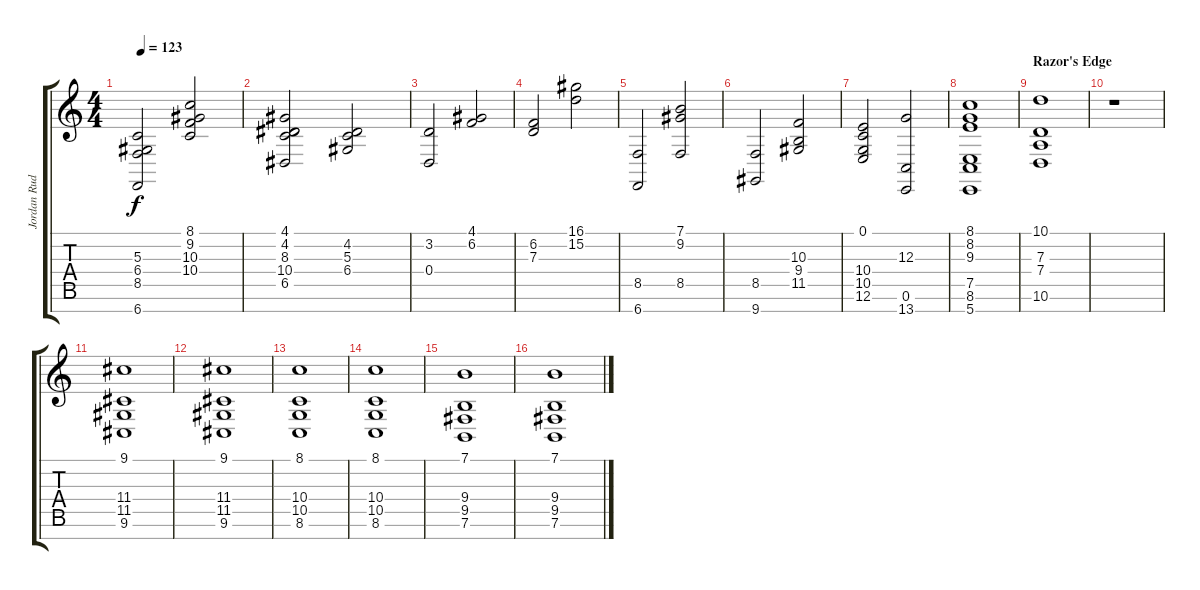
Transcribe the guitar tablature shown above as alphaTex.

\track ("Jordan Rudess" "Jordan Rud") {instrument acousticgrandpiano}
\staff {score tabs}
\tuning (E4 B3 G3 D3 A2 E2 B1) {hide}
\ts (4 4)
\tempo 123
\clef g2
\ks c
(5.3 6.4 8.5 6.7).2{dy f} (8.1 9.2 10.3 10.4).2 |
(4.1 4.2 8.3 10.4 6.5).2 (4.2 5.3 6.4).2 |
(3.2 0.4).2 (4.1 6.2).2 |
(6.2 7.3).2 (16.1 15.2).2 |
(8.5 6.7).2 (7.1 9.2 8.5).2 |
(8.5 9.7).2 (10.3 9.4 11.5).2 |
(0.1 10.4 10.5 12.6).2 (12.3 0.6 13.7).2 |
(8.1 8.2 9.3 7.5 8.6 5.7).1 |
\section ("" "Razor's Edge")
(10.1 7.3 7.4 10.6).1 |
r.1 |
(9.1 11.4 11.5 9.6).1 |
(9.1 11.4 11.5 9.6).1 |
(8.1 10.4 10.5 8.6).1 |
(8.1 10.4 10.5 8.6).1 |
(7.1 9.4 9.5 7.6).1 |
(7.1 9.4 9.5 7.6).1
